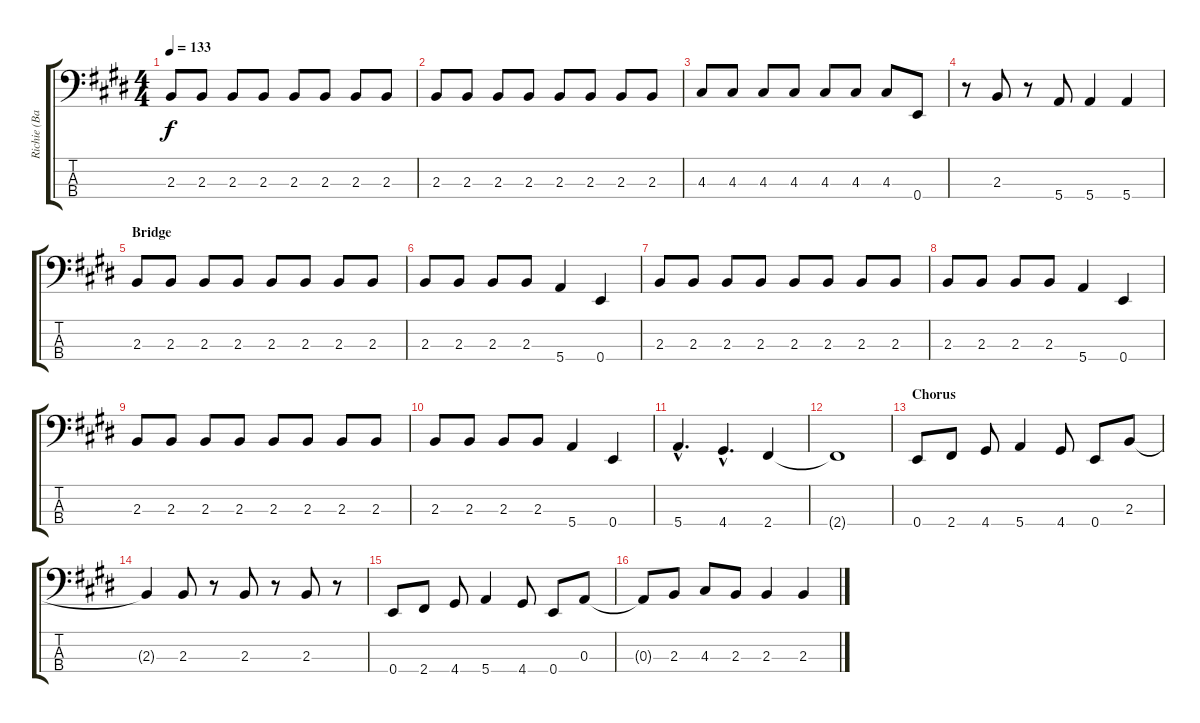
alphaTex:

\track ("Richie (Bass)" "Richie (Ba") {instrument electricbasspick}
\staff {score tabs}
\tuning (G2 D2 A1 E1) {hide}
\ts (4 4)
\tempo 133
\clef f4
\ks e
2.3.8{dy f} 2.3.8 2.3.8 2.3.8 2.3.8 2.3.8 2.3.8 2.3.8 |
2.3.8 2.3.8 2.3.8 2.3.8 2.3.8 2.3.8 2.3.8 2.3.8 |
4.3.8 4.3.8 4.3.8 4.3.8 4.3.8 4.3.8 4.3.8 0.4.8 |
r.8 2.3.8 r.8 5.4.8 5.4.4 5.4.4 |
\section ("" "Bridge")
2.3.8 2.3.8 2.3.8 2.3.8 2.3.8 2.3.8 2.3.8 2.3.8 |
2.3.8 2.3.8 2.3.8 2.3.8 5.4.4 0.4.4 |
2.3.8 2.3.8 2.3.8 2.3.8 2.3.8 2.3.8 2.3.8 2.3.8 |
2.3.8 2.3.8 2.3.8 2.3.8 5.4.4 0.4.4 |
2.3.8 2.3.8 2.3.8 2.3.8 2.3.8 2.3.8 2.3.8 2.3.8 |
2.3.8 2.3.8 2.3.8 2.3.8 5.4.4 0.4.4 |
5.4{hac}.4{d} 4.4{hac}.4{d} 2.4.4 |
2.4{t}.1 |
\section ("" "Chorus")
0.4.8 2.4.8 4.4.8 5.4.4 4.4.8 0.4.8 2.3.8 |
2.3{t}.4 2.3.8 r.8 2.3.8 r.8 2.3.8 r.8 |
0.4.8 2.4.8 4.4.8 5.4.4 4.4.8 0.4.8 0.3.8 |
0.3{t}.8 2.3.8 4.3.8 2.3.8 2.3.4 2.3.4
